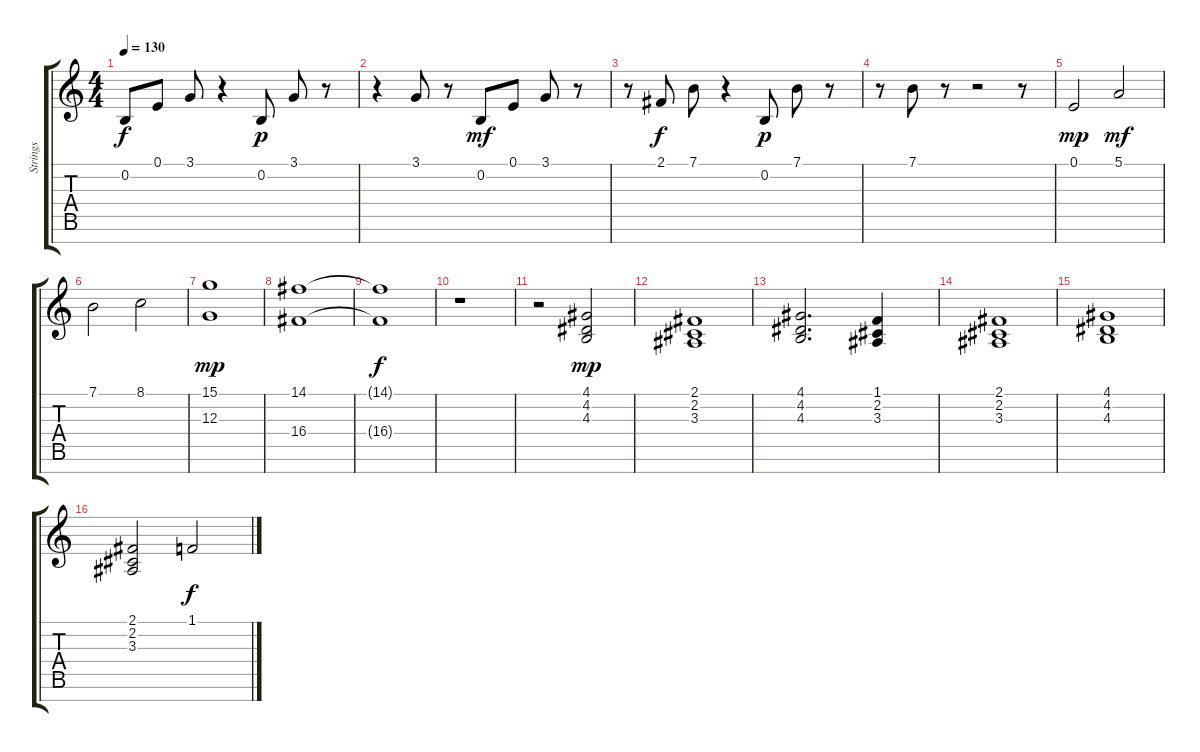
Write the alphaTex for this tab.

\track ("Strings" "Strings") {instrument stringensemble1}
\staff {score tabs}
\tuning (E4 B3 G3 D3 A2 E2 B1) {hide}
\ts (4 4)
\tempo 130
\clef g2
\ks c
0.2.8{dy f} 0.1.8 3.1.8 r.4 0.2.8{dy p} 3.1.8 r.8 |
r.4 3.1.8 r.8 0.2.8{dy mf} 0.1.8 3.1.8 r.8 |
r.8 2.1.8{dy f} 7.1.8 r.4 0.2.8{dy p} 7.1.8 r.8 |
r.8 7.1.8 r.8 r.2 r.8 |
0.1.2{dy mp} 5.1.2{dy mf} |
7.1.2 8.1.2 |
(15.1 12.3).1{dy mp} |
(14.1 16.4).1 |
(14.1{t} 16.4{t}).1{dy f} |
r.1 |
r.2 (4.1 4.2 4.3).2{dy mp} |
(2.1 2.2 3.3).1 |
(4.1 4.2 4.3).2{d} (1.1 2.2 3.3).4 |
(2.1 2.2 3.3).1 |
(4.1 4.2 4.3).1 |
(2.1 2.2 3.3).2 1.1.2{dy f}
